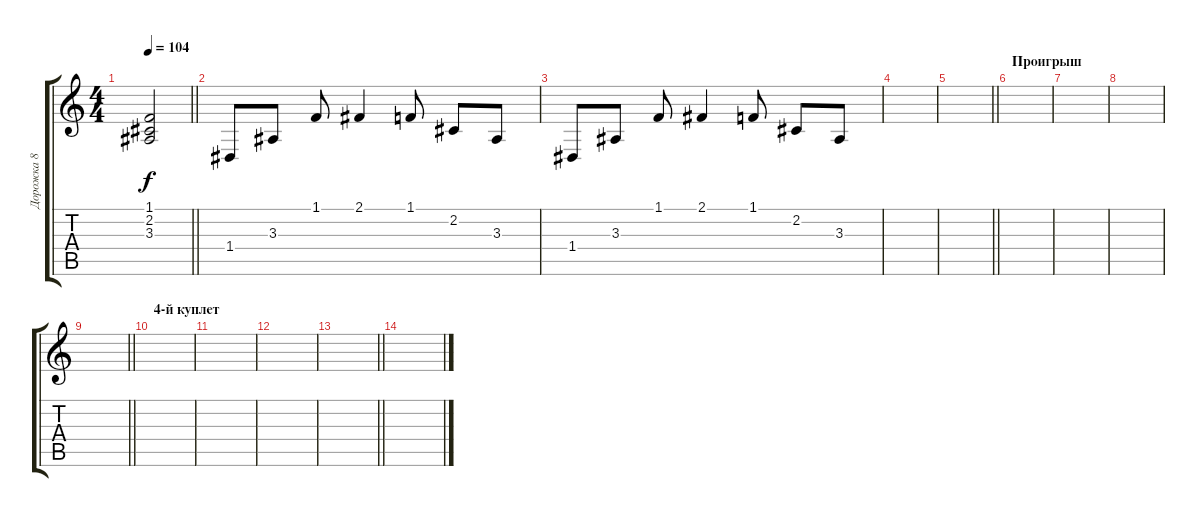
\track ("Дорожка 8" "Дорожка 8") {instrument electricgrandpiano}
\staff {score tabs}
\tuning (E4 B3 G3 D3 A2 E2) {hide}
\ts (4 4)
\tempo 104
\clef g2
\barLineRight lightlight
\ks c
(1.1 2.2 3.3).2{dy f} |
\section ("" "")
1.4.8 3.3.8 1.1.8 2.1.4 1.1.8 2.2.8 3.3.8 |
1.4.8 3.3.8 1.1.8 2.1.4 1.1.8 2.2.8 3.3.8 |
|
\barLineRight lightlight
|
\section ("" "Проигрыш")
|
|
|
\barLineRight lightlight
|
\section ("" "4-й куплет")
|
|
|
\barLineRight lightlight
|
\section ("" "")
